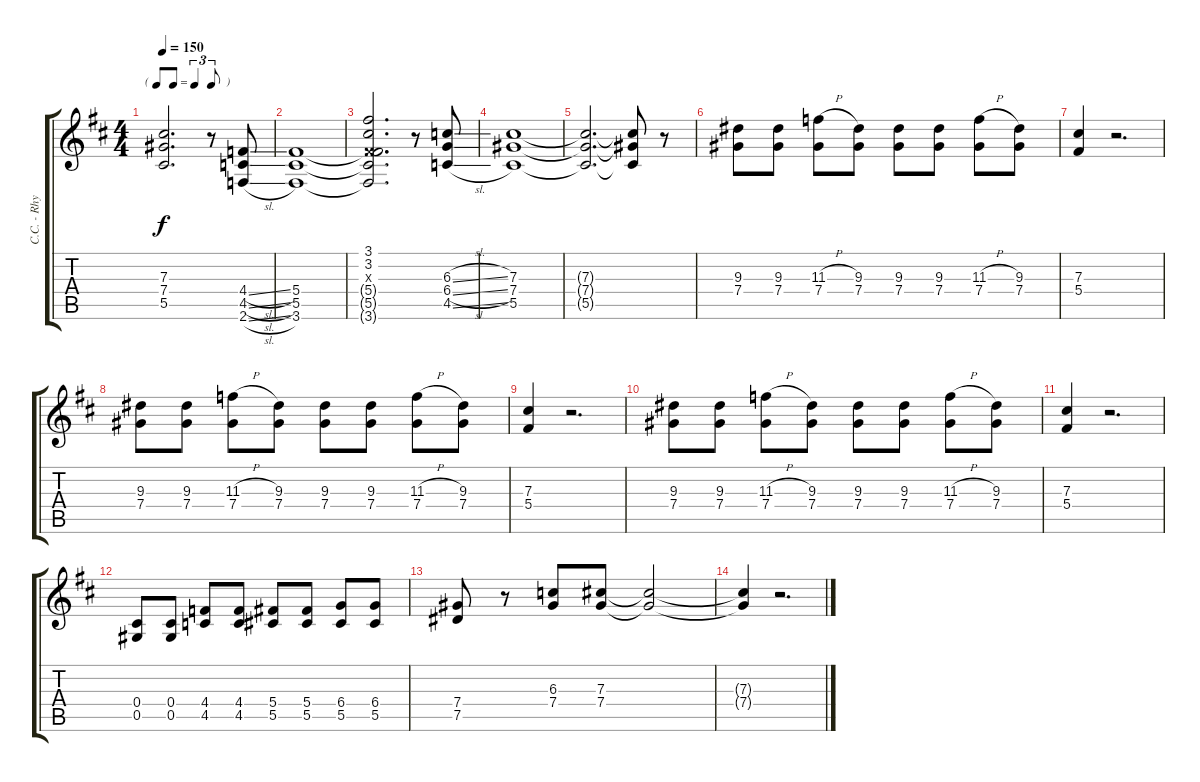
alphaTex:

\track ("C.C. - Rhythm" "C.C. - Rhy") {instrument distortionguitar}
\staff {score tabs}
\tuning (Eb4 Bb3 Gb3 Db3 Ab2 Eb2) {hide}
\ts (4 4)
\tf triplet8th
\tempo 150
\clef g2
\ks d
(7.3{t} 7.4{t} 5.5{t}).2{d dy f} r.8 (4.4{sl} 4.5{sl} 2.6{sl}).8 |
(5.4 5.5 3.6).1 |
(3.1 3.2 0.3{x} 5.4{t} 5.5{t} 3.6{t}).2{d} r.8 (6.3{sl} 6.4{sl} 4.5{sl}).8 |
(7.3 7.4 5.5).1 |
(7.3{t} 7.4{t} 5.5{t}).2{d} (7.3{t} 7.4{t} 5.5{t}).8 r.8 |
(9.3 7.4).8 (9.3 7.4).8 (11.3{h} 7.4).8 (9.3 7.4).8 (9.3 7.4).8 (9.3 7.4).8 (11.3{h} 7.4).8 (9.3 7.4).8 |
(7.3 5.4).4 r.2{d} |
(9.3 7.4).8 (9.3 7.4).8 (11.3{h} 7.4).8 (9.3 7.4).8 (9.3 7.4).8 (9.3 7.4).8 (11.3{h} 7.4).8 (9.3 7.4).8 |
(7.3 5.4).4 r.2{d} |
(9.3 7.4).8 (9.3 7.4).8 (11.3{h} 7.4).8 (9.3 7.4).8 (9.3 7.4).8 (9.3 7.4).8 (11.3{h} 7.4).8 (9.3 7.4).8 |
(7.3 5.4).4 r.2{d} |
(0.4 0.5).8 (0.4 0.5).8 (4.4 4.5).8 (4.4 4.5).8 (5.4 5.5).8 (5.4 5.5).8 (6.4 5.5).8 (6.4 5.5).8 |
(7.4 7.5).8 r.8 (6.3 7.4).8 (7.3 7.4).8 (7.3{t} 7.4{t}).2 |
(7.3{t} 7.4{t}).4 r.2{d}
